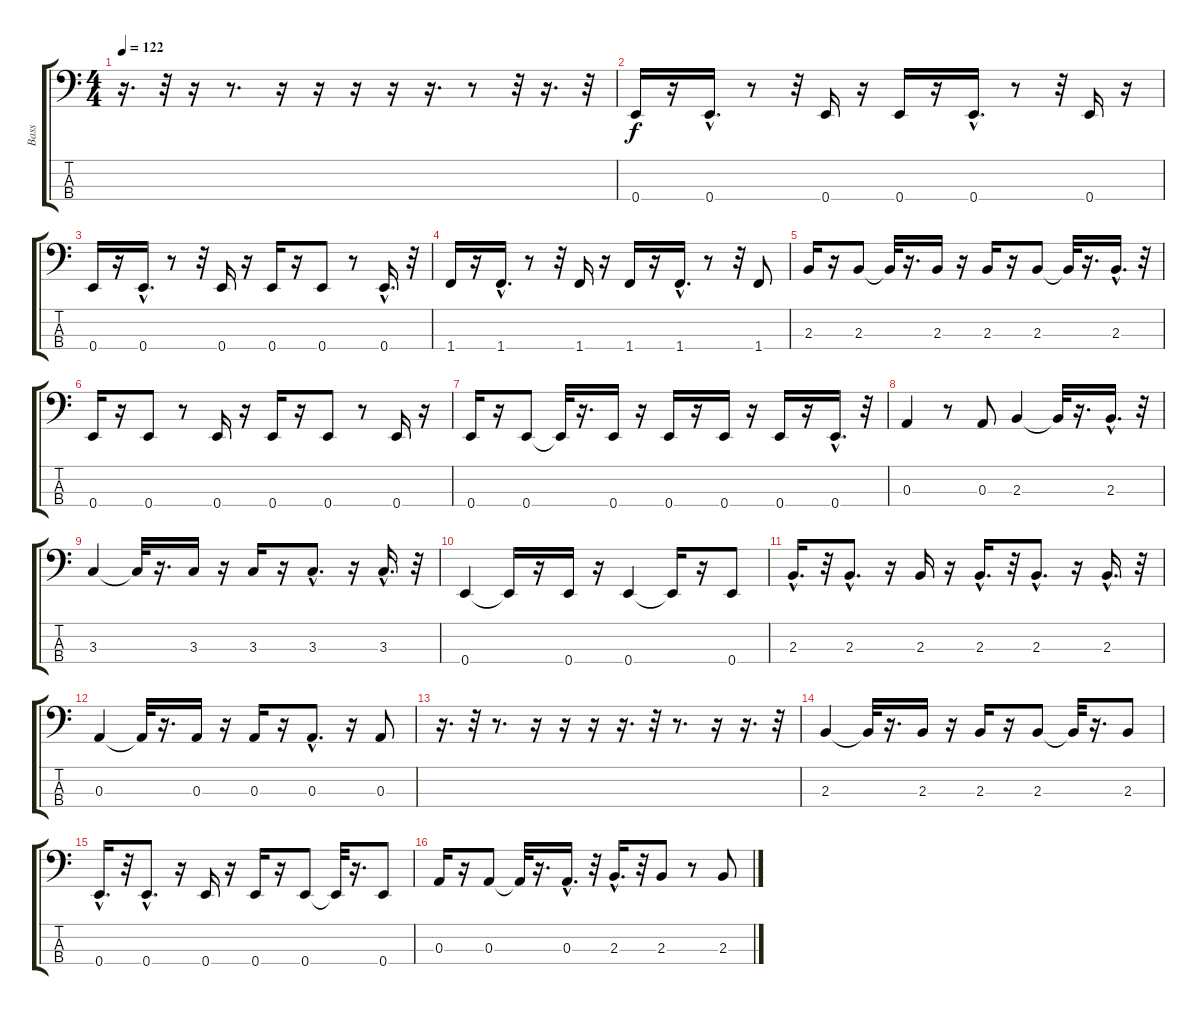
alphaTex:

\track ("Bass" "Bass") {instrument fretlessbass}
\staff {score tabs}
\tuning (G2 D2 A1 E1) {hide}
\ts (4 4)
\tempo 122
\clef f4
\ks c
r.16{d dy f} r.32 r.16 r.8{d} r.16 r.16 r.16 r.16 r.16{d} r.8 r.32 r.16{d} r.32 |
0.4.16 r.16 0.4{hac}.16{d} r.8 r.32 0.4.16 r.16 0.4.16 r.16 0.4{hac}.16{d} r.8 r.32 0.4.16 r.16 |
0.4.16 r.16 0.4{hac}.16{d} r.8 r.32 0.4.16 r.16 0.4.16 r.16 0.4.8 r.8 0.4{hac}.16{d} r.32 |
1.4.16 r.16 1.4{hac}.16{d} r.8 r.32 1.4.16 r.16 1.4.16 r.16 1.4{hac}.16{d} r.8 r.32 1.4.8 |
2.3.16 r.16 2.3.8 2.3{t}.32 r.16{d} 2.3.16 r.16 2.3.16 r.16 2.3.8 2.3{t}.32 r.16{d} 2.3{hac}.16{d} r.32 |
0.4.16 r.16 0.4.8 r.8 0.4.16 r.16 0.4.16 r.16 0.4.8 r.8 0.4.16 r.16 |
0.4.16 r.16 0.4.8 0.4{t}.32 r.16{d} 0.4.16 r.16 0.4.16 r.16 0.4.16 r.16 0.4.16 r.16 0.4{hac}.16{d} r.32 |
0.3.4 r.8 0.3.8 2.3.4 2.3{t}.32 r.16{d} 2.3{hac}.16{d} r.32 |
3.3.4 3.3{t}.32 r.16{d} 3.3.16 r.16 3.3.16 r.16 3.3{hac}.8{d} r.16 3.3{hac}.16{d} r.32 |
0.4.4 0.4{t}.16 r.16 0.4.16 r.16 0.4.4 0.4{t}.16 r.16 0.4.8 |
2.3{hac}.16{d} r.32 2.3{hac}.8{d} r.16 2.3.16 r.16 2.3{hac}.16{d} r.32 2.3{hac}.8{d} r.16 2.3{hac}.16{d} r.32 |
0.3.4 0.3{t}.32 r.16{d} 0.3.16 r.16 0.3.16 r.16 0.3{hac}.8{d} r.16 0.3.8 |
r.16{d} r.32 r.8{d} r.16 r.16 r.16 r.16{d} r.32 r.8{d} r.16 r.16{d} r.32 |
2.3.4 2.3{t}.32 r.16{d} 2.3.16 r.16 2.3.16 r.16 2.3.8 2.3{t}.32 r.16{d} 2.3.8 |
0.4{hac}.16{d} r.32 0.4{hac}.8{d} r.16 0.4.16 r.16 0.4.16 r.16 0.4.8 0.4{t}.32 r.16{d} 0.4.8 |
0.3.16 r.16 0.3.8 0.3{t}.32 r.16{d} 0.3{hac}.16{d} r.32 2.3{hac}.16{d} r.32 2.3.8 r.8 2.3.8
